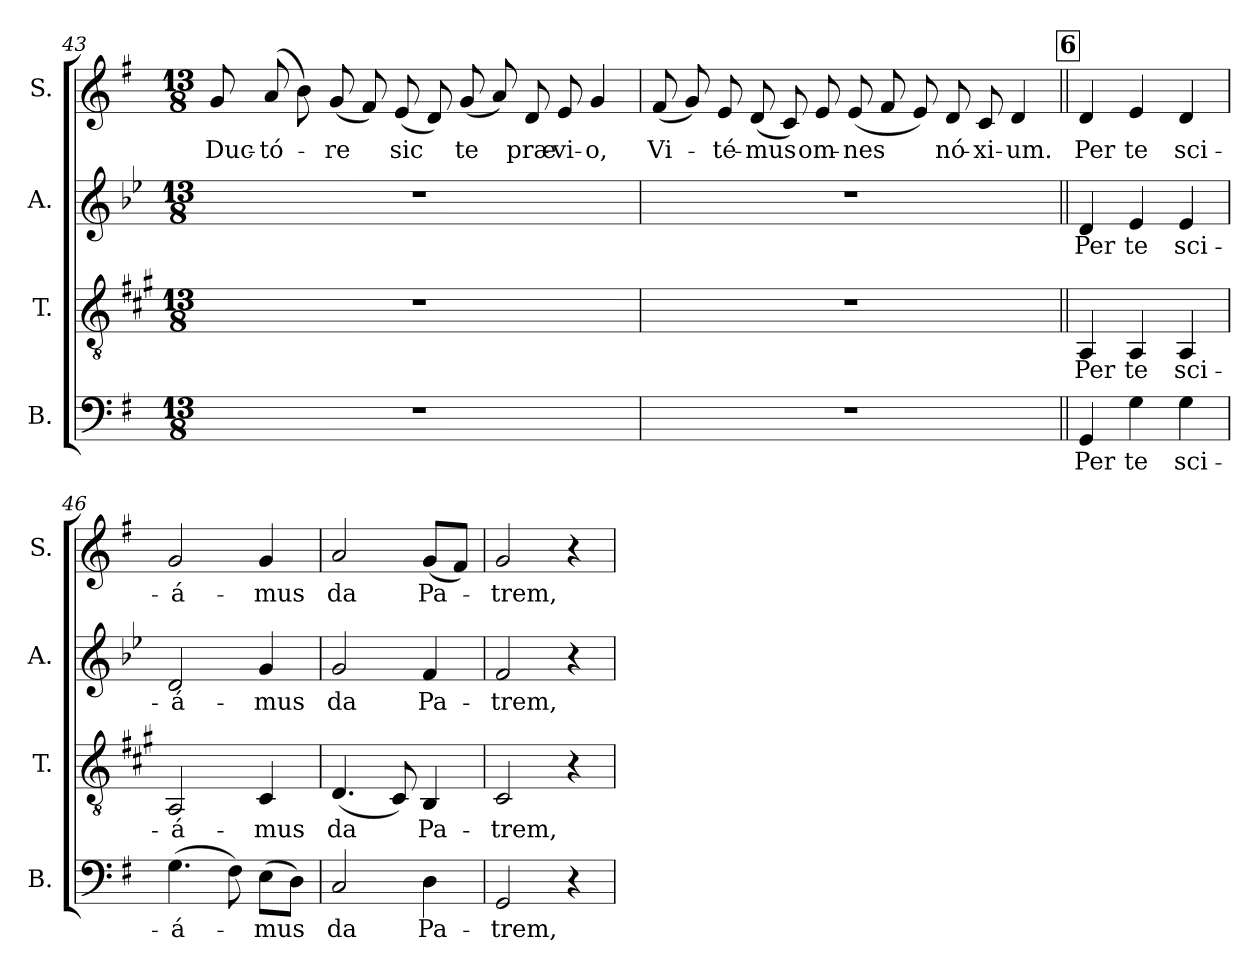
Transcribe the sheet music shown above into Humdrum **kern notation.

**kern	**text	**kern	**text	**kern	**text	**kern	**text
*part4	*part4	*part3	*part3	*part2	*part2	*part1	*part1
*staff4	*staff4	*staff3	*staff3	*staff2	*staff2	*staff1	*staff1
*I"B.	*	*I"T.	*	*I"A.	*	*I"S.	*
*I'B.	*	*I'T.	*	*I'A.	*	*I'S.	*
!!LO:LB:g=z
*clefF4	*	*clefGv2	*	*clefG2	*	*clefG2	*
*	*	*ITrd1c2	*	*ITrd2c3	*	*	*
*k[f#]	*	*k[f#]	*	*k[f#]	*	*k[f#]	*
*G:	*	*G:	*	*G:	*	*G:	*
*M13/8	*	*M13/8	*	*M13/8	*	*M13/8	*
=43	=43	=43	=43	=43	=43	=43	=43
!LO:N:vis=1	!	!LO:N:vis=1	!	!LO:N:vis=1	!	!	!
!	!	!	!	!	!	!	!LO:LY:b:color=#000000
8%13r	.	8%13r	.	8%13r	.	8gi/	Duc-
!	!	!	!	!	!	!	!LO:LY:b:color=#000000
.	.	.	.	.	.	(8ai/	-tó-
.	.	.	.	.	.	8bi\)	.
!	!	!	!	!	!	!	!LO:LY:b:color=#000000
.	.	.	.	.	.	(8gi/	-re
.	.	.	.	.	.	8f#i/)	.
!	!	!	!	!	!	!	!LO:LY:b:color=#000000
.	.	.	.	.	.	(8ei/	sic
.	.	.	.	.	.	8di/)	.
!	!	!	!	!	!	!	!LO:LY:b:color=#000000
.	.	.	.	.	.	(8gi/	te
.	.	.	.	.	.	8ai/)	.
!	!	!	!	!	!	!	!LO:LY:b:color=#000000
.	.	.	.	.	.	8di/	præ-
!	!	!	!	!	!	!	!LO:LY:b:color=#000000
.	.	.	.	.	.	8ei/	-vi-
!	!	!	!	!	!	!	!LO:LY:b:color=#000000
.	.	.	.	.	.	4gi/	-o,
=44	=44	=44	=44	=44	=44	=44	=44
!LO:N:vis=1	!	!LO:N:vis=1	!	!LO:N:vis=1	!	!	!
!	!	!	!	!	!	!	!LO:LY:b:color=#000000
8%13r	.	8%13r	.	8%13r	.	(8f#i/	Vi-
.	.	.	.	.	.	8gi/)	.
!	!	!	!	!	!	!	!LO:LY:b:color=#000000
.	.	.	.	.	.	8ei/	-té-
!	!	!	!	!	!	!	!LO:LY:b:color=#000000
.	.	.	.	.	.	(8di/	-mus
.	.	.	.	.	.	8ci/)	.
!	!	!	!	!	!	!	!LO:LY:b:color=#000000
.	.	.	.	.	.	8ei/	om-
!	!	!	!	!	!	!	!LO:LY:b:color=#000000
.	.	.	.	.	.	(8ei/	-nes
.	.	.	.	.	.	8f#i/	.
.	.	.	.	.	.	8ei/)	.
!	!	!	!	!	!	!	!LO:LY:b:color=#000000
.	.	.	.	.	.	8di/	nó-
!	!	!	!	!	!	!	!LO:LY:b:color=#000000
.	.	.	.	.	.	8ci/	-xi-
!	!	!	!	!	!	!	!LO:LY:b:color=#000000
.	.	.	.	.	.	4di/	-um.
!!LO:LB:g=z
!!LO:REH:place=s1:B:color=#000000:enc=box:fs=14.5984:t=6
=45||	=45||	=45||	=45||	=45||	=45||	=45||	=45||
!	!LO:LY:b:color=#000000	!	!	!	!	!	!
!	!	!	!LO:LY:b:color=#000000	!	!	!	!
!	!	!	!	!	!LO:LY:b:color=#000000	!	!
!	!	!	!	!	!	!	!LO:LY:b:color=#000000
4GGi/	Per	4GGi/	Per	4Bi/	Per	4di/	Per
!	!LO:LY:b:color=#000000	!	!	!	!	!	!
!	!	!	!LO:LY:b:color=#000000	!	!	!	!
!	!	!	!	!	!LO:LY:b:color=#000000	!	!
!	!	!	!	!	!	!	!LO:LY:b:color=#000000
4Gi\	te	4GGi/	te	4ci/	te	4ei/	te
!	!LO:LY:b:color=#000000	!	!	!	!	!	!
!	!	!	!LO:LY:b:color=#000000	!	!	!	!
!	!	!	!	!	!LO:LY:b:color=#000000	!	!
!	!	!	!	!	!	!	!LO:LY:b:color=#000000
4Gi\	sci-	4GGi/	sci-	4ci/	sci-	4di/	sci-
=46	=46	=46	=46	=46	=46	=46	=46
!	!LO:LY:b:color=#000000	!	!	!	!	!	!
!	!	!	!LO:LY:b:color=#000000	!	!	!	!
!	!	!	!	!	!LO:LY:b:color=#000000	!	!
!	!	!	!	!	!	!	!LO:LY:b:color=#000000
(4.Gi\	-á-	2GGi/	-á-	2Bi/	-á-	2gi/	-á-
8F#i\)	.	.	.	.	.	.	.
!	!LO:LY:b:color=#000000	!	!	!	!	!	!
!	!	!	!LO:LY:b:color=#000000	!	!	!	!
!	!	!	!	!	!LO:LY:b:color=#000000	!	!
!	!	!	!	!	!	!	!LO:LY:b:color=#000000
(8Ei\L	-mus	4BBi/	-mus	4ei/	-mus	4gi/	-mus
8Di\J)	.	.	.	.	.	.	.
=47	=47	=47	=47	=47	=47	=47	=47
!	!LO:LY:b:color=#000000	!	!	!	!	!	!
!	!	!	!LO:LY:b:color=#000000	!	!	!	!
!	!	!	!	!	!LO:LY:b:color=#000000	!	!
!	!	!	!	!	!	!	!LO:LY:b:color=#000000
2Ci/	da	(4.Ci/	da	2ei/	da	2ai/	da
.	.	8BBi/)	.	.	.	.	.
!	!LO:LY:b:color=#000000	!	!	!	!	!	!
!	!	!	!LO:LY:b:color=#000000	!	!	!	!
!	!	!	!	!	!LO:LY:b:color=#000000	!	!
!	!	!	!	!	!	!	!LO:LY:b:color=#000000
4Di\	Pa-	4AAi/	Pa-	4di/	Pa-	(8gi/L	Pa-
.	.	.	.	.	.	8f#i/J)	.
=48	=48	=48	=48	=48	=48	=48	=48
!	!LO:LY:b:color=#000000	!	!	!	!	!	!
!	!	!	!LO:LY:b:color=#000000	!	!	!	!
!	!	!	!	!	!LO:LY:b:color=#000000	!	!
!	!	!	!	!	!	!	!LO:LY:b:color=#000000
2GGi/	-trem,	2BBi/	-trem,	2di/	-trem,	2gi/	-trem,
4r	.	4r	.	4r	.	4r	.
=	=	=	=	=	=	=	=
*-	*-	*-	*-	*-	*-	*-	*-
